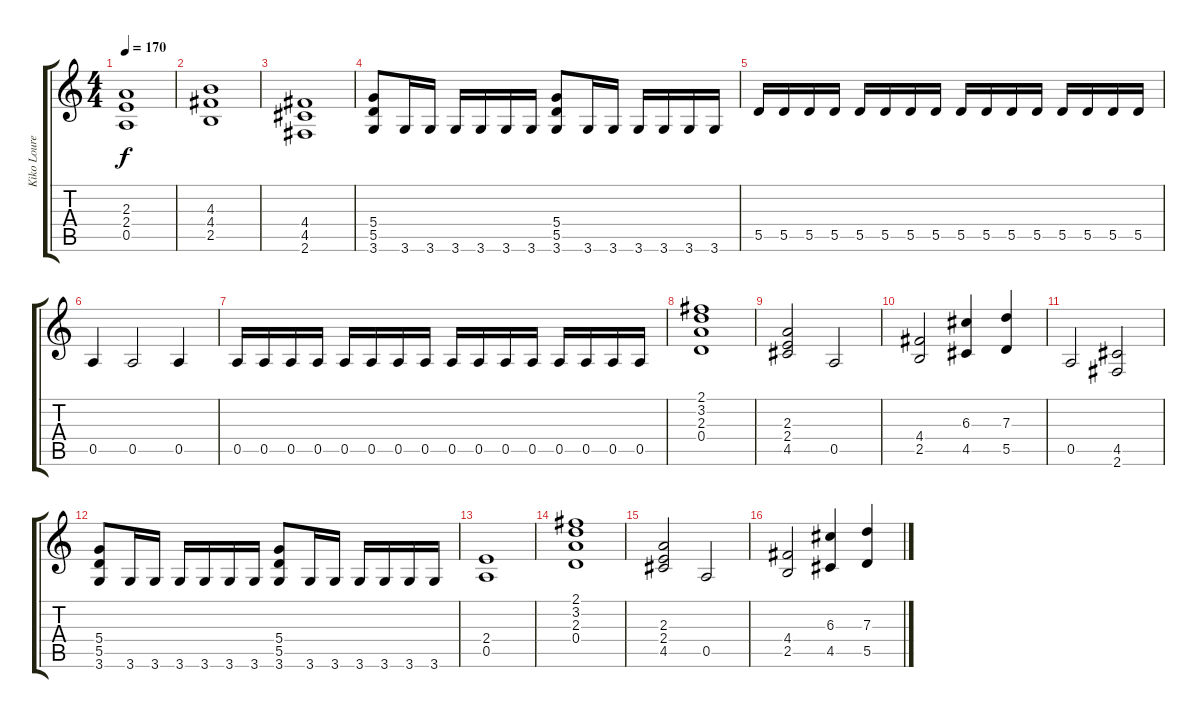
\track ("Kiko Loureiro" "Kiko Loure") {instrument distortionguitar}
\staff {score tabs}
\tuning (E4 B3 G3 D3 A2 E2) {hide}
\ts (4 4)
\tempo 170
\clef g2
\ks c
(2.3 2.4 0.5).1{dy f} |
(4.3 4.4 2.5).1 |
(4.4 4.5 2.6).1 |
(5.4 5.5 3.6).8 3.6.16 3.6.16 3.6.16 3.6.16 3.6.16 3.6.16 (5.4 5.5 3.6).8 3.6.16 3.6.16 3.6.16 3.6.16 3.6.16 3.6.16 |
5.5.16 5.5.16 5.5.16 5.5.16 5.5.16 5.5.16 5.5.16 5.5.16 5.5.16 5.5.16 5.5.16 5.5.16 5.5.16 5.5.16 5.5.16 5.5.16 |
0.5.4 0.5.2 0.5.4 |
0.5.16 0.5.16 0.5.16 0.5.16 0.5.16 0.5.16 0.5.16 0.5.16 0.5.16 0.5.16 0.5.16 0.5.16 0.5.16 0.5.16 0.5.16 0.5.16 |
(2.1 3.2 2.3 0.4).1 |
(2.3 2.4 4.5).2 0.5.2 |
(4.4 2.5).2 (6.3 4.5).4 (7.3 5.5).4 |
0.5.2 (4.5 2.6).2 |
(5.4 5.5 3.6).8 3.6.16 3.6.16 3.6.16 3.6.16 3.6.16 3.6.16 (5.4 5.5 3.6).8 3.6.16 3.6.16 3.6.16 3.6.16 3.6.16 3.6.16 |
(2.4 0.5).1 |
(2.1 3.2 2.3 0.4).1 |
(2.3 2.4 4.5).2 0.5.2 |
(4.4 2.5).2 (6.3 4.5).4 (7.3 5.5).4
